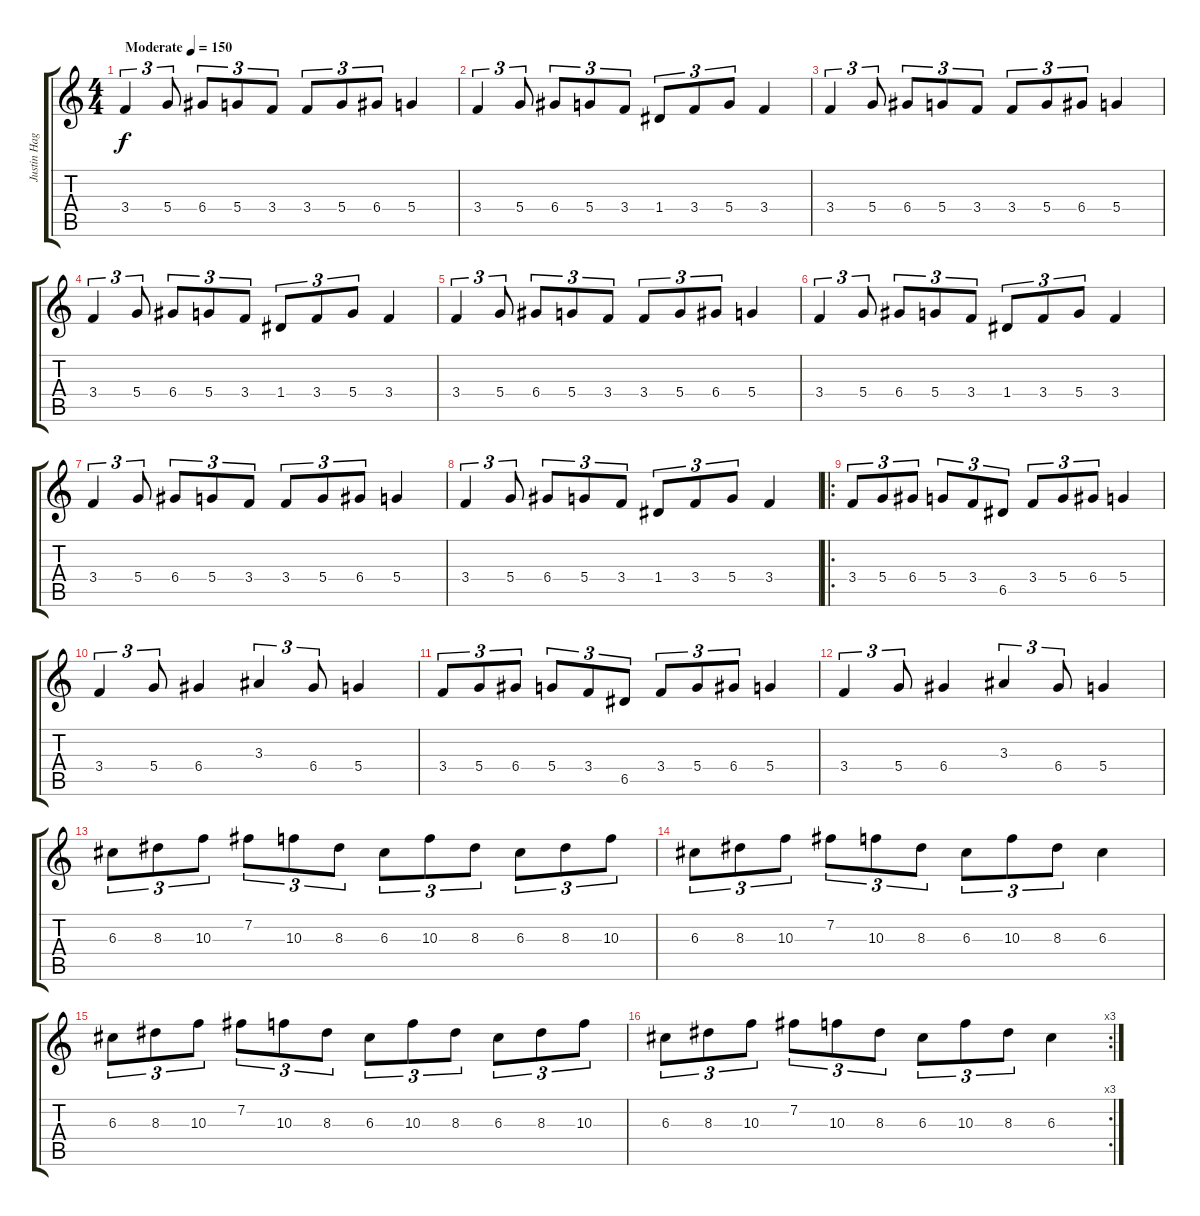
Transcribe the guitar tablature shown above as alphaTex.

\track ("Justin Hagberg" "Justin Hag") {instrument overdrivenguitar}
\staff {score tabs}
\tuning (E4 B3 G3 D3 A2 E2) {hide}
\ts (4 4)
\tempo (150 "Moderate")
\clef g2
\ks c
3.4.4{tu (3 2) dy f instrument overdrivenguitar} 5.4.8{tu (3 2)} 6.4.8{tu (3 2)} 5.4.8{tu (3 2)} 3.4.8{tu (3 2)} 3.4.8{tu (3 2)} 5.4.8{tu (3 2)} 6.4.8{tu (3 2)} 5.4.4 |
3.4.4{tu (3 2)} 5.4.8{tu (3 2)} 6.4.8{tu (3 2)} 5.4.8{tu (3 2)} 3.4.8{tu (3 2)} 1.4.8{tu (3 2)} 3.4.8{tu (3 2)} 5.4.8{tu (3 2)} 3.4.4 |
3.4.4{tu (3 2)} 5.4.8{tu (3 2)} 6.4.8{tu (3 2)} 5.4.8{tu (3 2)} 3.4.8{tu (3 2)} 3.4.8{tu (3 2)} 5.4.8{tu (3 2)} 6.4.8{tu (3 2)} 5.4.4 |
3.4.4{tu (3 2)} 5.4.8{tu (3 2)} 6.4.8{tu (3 2)} 5.4.8{tu (3 2)} 3.4.8{tu (3 2)} 1.4.8{tu (3 2)} 3.4.8{tu (3 2)} 5.4.8{tu (3 2)} 3.4.4 |
3.4.4{tu (3 2)} 5.4.8{tu (3 2)} 6.4.8{tu (3 2)} 5.4.8{tu (3 2)} 3.4.8{tu (3 2)} 3.4.8{tu (3 2)} 5.4.8{tu (3 2)} 6.4.8{tu (3 2)} 5.4.4 |
3.4.4{tu (3 2)} 5.4.8{tu (3 2)} 6.4.8{tu (3 2)} 5.4.8{tu (3 2)} 3.4.8{tu (3 2)} 1.4.8{tu (3 2)} 3.4.8{tu (3 2)} 5.4.8{tu (3 2)} 3.4.4 |
3.4.4{tu (3 2)} 5.4.8{tu (3 2)} 6.4.8{tu (3 2)} 5.4.8{tu (3 2)} 3.4.8{tu (3 2)} 3.4.8{tu (3 2)} 5.4.8{tu (3 2)} 6.4.8{tu (3 2)} 5.4.4 |
3.4.4{tu (3 2)} 5.4.8{tu (3 2)} 6.4.8{tu (3 2)} 5.4.8{tu (3 2)} 3.4.8{tu (3 2)} 1.4.8{tu (3 2)} 3.4.8{tu (3 2)} 5.4.8{tu (3 2)} 3.4.4 |
\ro
3.4.8{tu (3 2)} 5.4.8{tu (3 2)} 6.4.8{tu (3 2)} 5.4.8{tu (3 2)} 3.4.8{tu (3 2)} 6.5.8{tu (3 2)} 3.4.8{tu (3 2)} 5.4.8{tu (3 2)} 6.4.8{tu (3 2)} 5.4.4 |
3.4.4{tu (3 2)} 5.4.8{tu (3 2)} 6.4.4 3.3.4{tu (3 2)} 6.4.8{tu (3 2)} 5.4.4 |
3.4.8{tu (3 2)} 5.4.8{tu (3 2)} 6.4.8{tu (3 2)} 5.4.8{tu (3 2)} 3.4.8{tu (3 2)} 6.5.8{tu (3 2)} 3.4.8{tu (3 2)} 5.4.8{tu (3 2)} 6.4.8{tu (3 2)} 5.4.4 |
3.4.4{tu (3 2)} 5.4.8{tu (3 2)} 6.4.4 3.3.4{tu (3 2)} 6.4.8{tu (3 2)} 5.4.4 |
6.3.8{tu (3 2)} 8.3.8{tu (3 2)} 10.3.8{tu (3 2)} 7.2.8{tu (3 2)} 10.3.8{tu (3 2)} 8.3.8{tu (3 2)} 6.3.8{tu (3 2)} 10.3.8{tu (3 2)} 8.3.8{tu (3 2)} 6.3.8{tu (3 2)} 8.3.8{tu (3 2)} 10.3.8{tu (3 2)} |
6.3.8{tu (3 2)} 8.3.8{tu (3 2)} 10.3.8{tu (3 2)} 7.2.8{tu (3 2)} 10.3.8{tu (3 2)} 8.3.8{tu (3 2)} 6.3.8{tu (3 2)} 10.3.8{tu (3 2)} 8.3.8{tu (3 2)} 6.3.4 |
6.3.8{tu (3 2)} 8.3.8{tu (3 2)} 10.3.8{tu (3 2)} 7.2.8{tu (3 2)} 10.3.8{tu (3 2)} 8.3.8{tu (3 2)} 6.3.8{tu (3 2)} 10.3.8{tu (3 2)} 8.3.8{tu (3 2)} 6.3.8{tu (3 2)} 8.3.8{tu (3 2)} 10.3.8{tu (3 2)} |
\rc 3
6.3.8{tu (3 2)} 8.3.8{tu (3 2)} 10.3.8{tu (3 2)} 7.2.8{tu (3 2)} 10.3.8{tu (3 2)} 8.3.8{tu (3 2)} 6.3.8{tu (3 2)} 10.3.8{tu (3 2)} 8.3.8{tu (3 2)} 6.3.4
